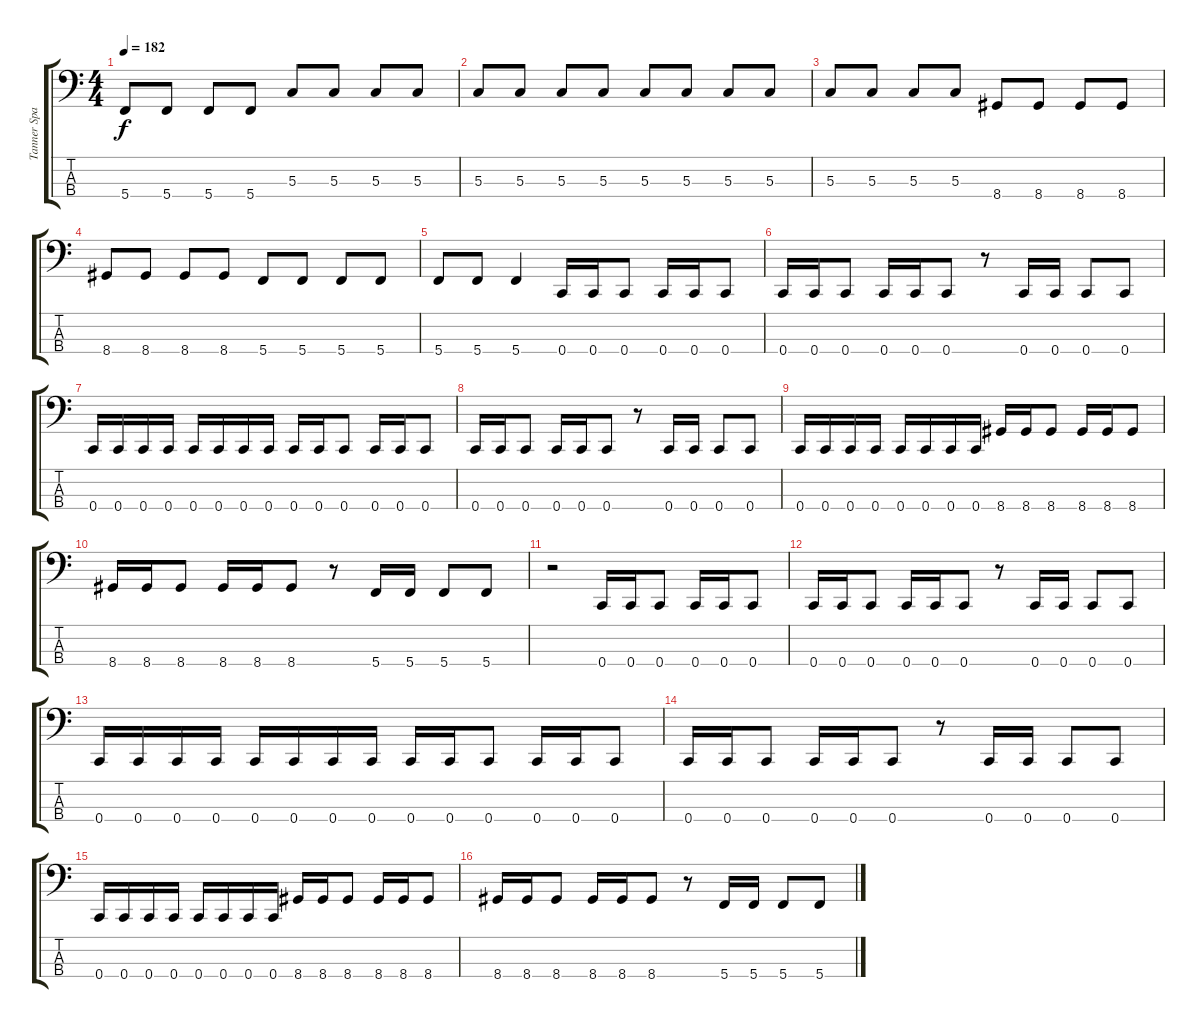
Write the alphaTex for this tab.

\track ("Tanner Sparks" "Tanner Spa") {instrument electricbassfinger}
\staff {score tabs}
\tuning (F2 C2 G1 C1) {hide}
\ts (4 4)
\tempo 182
\clef f4
\ks c
5.4.8{dy f} 5.4.8 5.4.8 5.4.8 5.3.8 5.3.8 5.3.8 5.3.8 |
5.3.8 5.3.8 5.3.8 5.3.8 5.3.8 5.3.8 5.3.8 5.3.8 |
5.3.8 5.3.8 5.3.8 5.3.8 8.4.8 8.4.8 8.4.8 8.4.8 |
8.4.8 8.4.8 8.4.8 8.4.8 5.4.8 5.4.8 5.4.8 5.4.8 |
5.4.8 5.4.8 5.4.4 0.4.16 0.4.16 0.4.8 0.4.16 0.4.16 0.4.8 |
0.4.16 0.4.16 0.4.8 0.4.16 0.4.16 0.4.8 r.8 0.4.16 0.4.16 0.4.8 0.4.8 |
0.4.16 0.4.16 0.4.16 0.4.16 0.4.16 0.4.16 0.4.16 0.4.16 0.4.16 0.4.16 0.4.8 0.4.16 0.4.16 0.4.8 |
0.4.16 0.4.16 0.4.8 0.4.16 0.4.16 0.4.8 r.8 0.4.16 0.4.16 0.4.8 0.4.8 |
0.4.16 0.4.16 0.4.16 0.4.16 0.4.16 0.4.16 0.4.16 0.4.16 8.4.16 8.4.16 8.4.8 8.4.16 8.4.16 8.4.8 |
8.4.16 8.4.16 8.4.8 8.4.16 8.4.16 8.4.8 r.8 5.4.16 5.4.16 5.4.8 5.4.8 |
r.2 0.4.16 0.4.16 0.4.8 0.4.16 0.4.16 0.4.8 |
0.4.16 0.4.16 0.4.8 0.4.16 0.4.16 0.4.8 r.8 0.4.16 0.4.16 0.4.8 0.4.8 |
0.4.16 0.4.16 0.4.16 0.4.16 0.4.16 0.4.16 0.4.16 0.4.16 0.4.16 0.4.16 0.4.8 0.4.16 0.4.16 0.4.8 |
0.4.16 0.4.16 0.4.8 0.4.16 0.4.16 0.4.8 r.8 0.4.16 0.4.16 0.4.8 0.4.8 |
0.4.16 0.4.16 0.4.16 0.4.16 0.4.16 0.4.16 0.4.16 0.4.16 8.4.16 8.4.16 8.4.8 8.4.16 8.4.16 8.4.8 |
8.4.16 8.4.16 8.4.8 8.4.16 8.4.16 8.4.8 r.8 5.4.16 5.4.16 5.4.8 5.4.8
